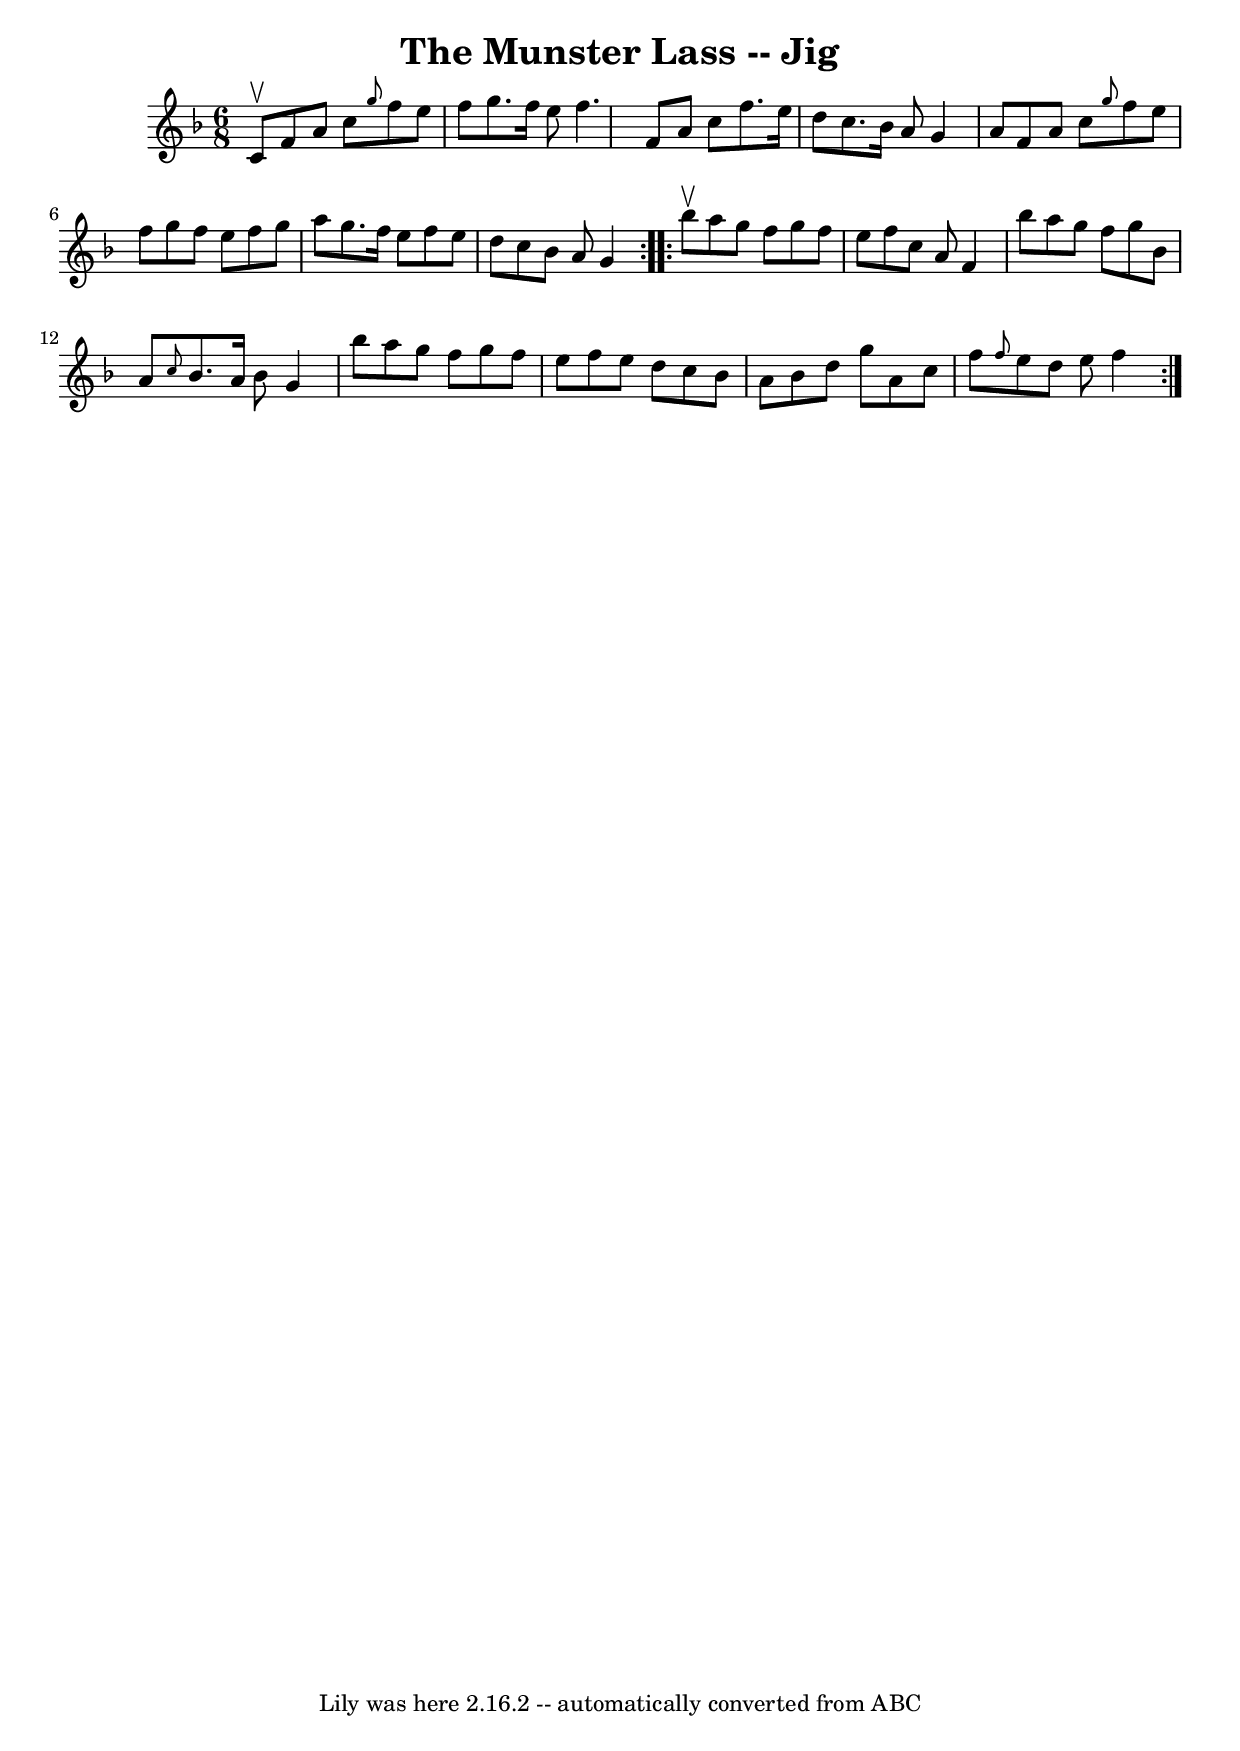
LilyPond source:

\version "2.16.2"
\include "Mammoth.ily"
\header {
  %% book = "Ryan's Mammoth Collection"
  crossRefNumber = "1"
  footnotes = "\\\\84 428"
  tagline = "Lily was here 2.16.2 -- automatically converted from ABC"
  title = "The Munster Lass -- Jig"

}
voicedefault =  {



  \repeat volta 2 {

    \time 6/8 
    \key f \major     c'8^\upbow  |
    f'8 a'8 c''8  
    \grace { g''8   	   } f''8 e''8 f''8     |
    g''8. f''16 e''8      f''4.     |
    f'8 a'8 c''8 f''8. e''16 d''8    |
         c''8. bes'16 a'8 g'4 a'8     |
    f'8 a'8 c''8  
    \grace { g''8   	   } f''8 e''8 f''8     |
    g''8 f''8 e''8        f''8 g''8 a''8     |
    g''8. f''16 e''8 f''8 e''8         d''8     |
    c''8 bes'8 a'8 g'4  
  }     
  \repeat volta 2 {
         bes''8^\upbow  |
    a''8 g''8 f''8 g''8 f''8 e''8     |
    f''8 c''8 a'8 f'4 bes''8    |
    a''8 g''8         f''8 g''8 bes'8 a'8     |
    \grace { c''8  
	   } bes'8. a'16        bes'8 g'4 bes''8     |
    a''8 g''8 f''8 g''8 f''8         e''8     |
    f''8 e''8 d''8 c''8 bes'8 a'8    |
         bes'8 d''8 g''8 a'8 c''8 f''8     |
    \grace { f''8  
	   }   
    e''8 d''8 e''8 f''4    
  }   

}

\score{
  <<

    \context Staff="default"
    {
      \voicedefault 
      
    }

  >>
  \layout {
    
  }
  \midi {
  }

}
